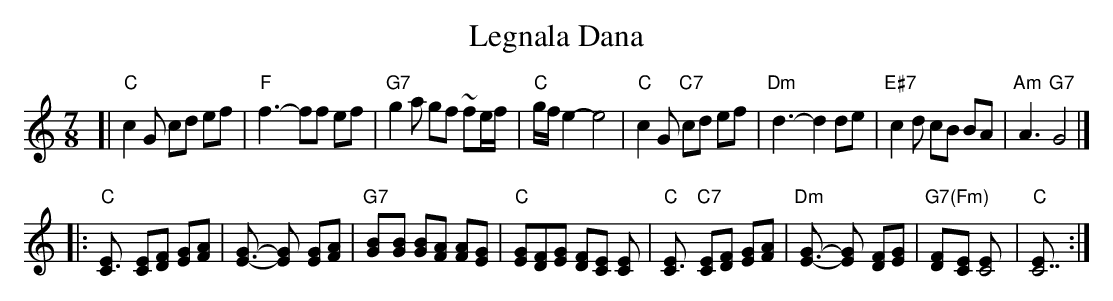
X:1
T:Legnala Dana
M:7/8
L:1/8
K:C
[| "C"c2G cd ef | "F"f3- ff ef | "G7"g2a gf ~fe/f/ | "C"g/f/e2- e4 \
| "C"c2G "C7"cd ef | "Dm"d3- d2 de | "E#7"c2d cB BA | "Am"A3 "G7"G4 |]
|: "C"[C3E] [CE][DF] [EG][FA] | [E3G]- [E2G] [EG][FA] \
|  "G7"[G2B][GB] [GB][FA] [FA][EG] | "C"[EG][DF][EG] [DF][CE] [C2E] \
|  "C"[C3E] "C7"[CE][DF] [EG][FA] | "Dm"[E3G]- [E2G] [DF][EG] \
| "G7(Fm)"[D2F][CE] [C4E] | "C"[C7E] :|
